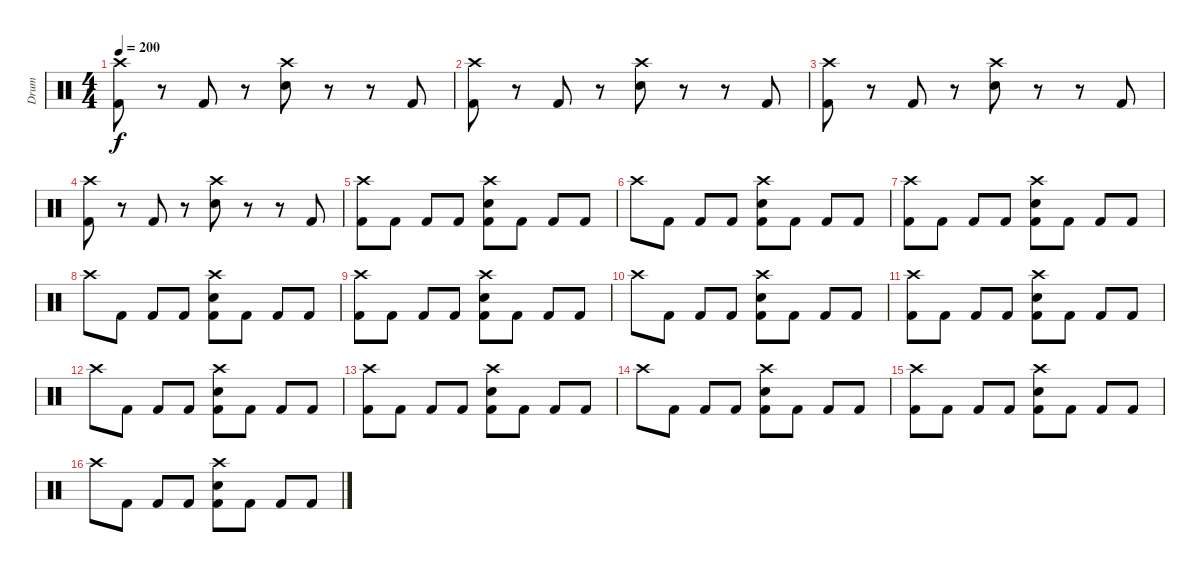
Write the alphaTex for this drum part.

\track ("Drum" "Drum") {instrument percussion}
\staff {score}
\articulation defaults
\ts (4 4)
\tempo 200
\clef neutral
\ks c
("Crash high (hit)" "Kick (hit) 2").8{dy f} r.8 "Kick (hit) 2".8 r.8 ("Crash high (hit)" "Electric Snare (hit)").8 r.8 r.8 "Kick (hit) 2".8 |
("Crash high (hit)" "Kick (hit) 2").8 r.8 "Kick (hit) 2".8 r.8 ("Crash high (hit)" "Electric Snare (hit)").8 r.8 r.8 "Kick (hit) 2".8 |
("Crash high (hit)" "Kick (hit) 2").8 r.8 "Kick (hit) 2".8 r.8 ("Crash high (hit)" "Electric Snare (hit)").8 r.8 r.8 "Kick (hit) 2".8 |
("Crash high (hit)" "Kick (hit) 2").8 r.8 "Kick (hit) 2".8 r.8 ("Crash high (hit)" "Electric Snare (hit)").8 r.8 r.8 "Kick (hit) 2".8 |
("Crash high (hit)" "Kick (hit) 2").8{volume 12} "Kick (hit) 2".8 "Kick (hit) 2".8 "Kick (hit) 2".8 ("Crash high (hit)" "Electric Snare (hit)" "Kick (hit) 2").8 "Kick (hit) 2".8 "Kick (hit) 2".8 "Kick (hit) 2".8 |
"Crash high (hit)".8 "Kick (hit) 2".8 "Kick (hit) 2".8 "Kick (hit) 2".8 ("Crash high (hit)" "Electric Snare (hit)" "Kick (hit) 2").8 "Kick (hit) 2".8 "Kick (hit) 2".8 "Kick (hit) 2".8 |
("Crash high (hit)" "Kick (hit) 2").8 "Kick (hit) 2".8 "Kick (hit) 2".8 "Kick (hit) 2".8 ("Crash high (hit)" "Electric Snare (hit)" "Kick (hit) 2").8 "Kick (hit) 2".8 "Kick (hit) 2".8 "Kick (hit) 2".8 |
"Crash high (hit)".8 "Kick (hit) 2".8 "Kick (hit) 2".8 "Kick (hit) 2".8 ("Crash high (hit)" "Electric Snare (hit)" "Kick (hit) 2").8 "Kick (hit) 2".8 "Kick (hit) 2".8 "Kick (hit) 2".8 |
("Crash high (hit)" "Kick (hit) 2").8 "Kick (hit) 2".8 "Kick (hit) 2".8 "Kick (hit) 2".8 ("Crash high (hit)" "Electric Snare (hit)" "Kick (hit) 2").8 "Kick (hit) 2".8 "Kick (hit) 2".8 "Kick (hit) 2".8 |
"Crash high (hit)".8 "Kick (hit) 2".8 "Kick (hit) 2".8 "Kick (hit) 2".8 ("Crash high (hit)" "Electric Snare (hit)" "Kick (hit) 2").8 "Kick (hit) 2".8 "Kick (hit) 2".8 "Kick (hit) 2".8 |
("Crash high (hit)" "Kick (hit) 2").8 "Kick (hit) 2".8 "Kick (hit) 2".8 "Kick (hit) 2".8 ("Crash high (hit)" "Electric Snare (hit)" "Kick (hit) 2").8 "Kick (hit) 2".8 "Kick (hit) 2".8 "Kick (hit) 2".8 |
"Crash high (hit)".8 "Kick (hit) 2".8 "Kick (hit) 2".8 "Kick (hit) 2".8 ("Crash high (hit)" "Electric Snare (hit)" "Kick (hit) 2").8 "Kick (hit) 2".8 "Kick (hit) 2".8 "Kick (hit) 2".8 |
("Crash high (hit)" "Kick (hit) 2").8{volume 12} "Kick (hit) 2".8 "Kick (hit) 2".8 "Kick (hit) 2".8 ("Crash high (hit)" "Electric Snare (hit)" "Kick (hit) 2").8 "Kick (hit) 2".8 "Kick (hit) 2".8 "Kick (hit) 2".8 |
"Crash high (hit)".8 "Kick (hit) 2".8 "Kick (hit) 2".8 "Kick (hit) 2".8 ("Crash high (hit)" "Electric Snare (hit)" "Kick (hit) 2").8 "Kick (hit) 2".8 "Kick (hit) 2".8 "Kick (hit) 2".8 |
("Crash high (hit)" "Kick (hit) 2").8 "Kick (hit) 2".8 "Kick (hit) 2".8 "Kick (hit) 2".8 ("Crash high (hit)" "Electric Snare (hit)" "Kick (hit) 2").8 "Kick (hit) 2".8 "Kick (hit) 2".8 "Kick (hit) 2".8 |
"Crash high (hit)".8 "Kick (hit) 2".8 "Kick (hit) 2".8 "Kick (hit) 2".8 ("Crash high (hit)" "Electric Snare (hit)" "Kick (hit) 2").8 "Kick (hit) 2".8 "Kick (hit) 2".8 "Kick (hit) 2".8
